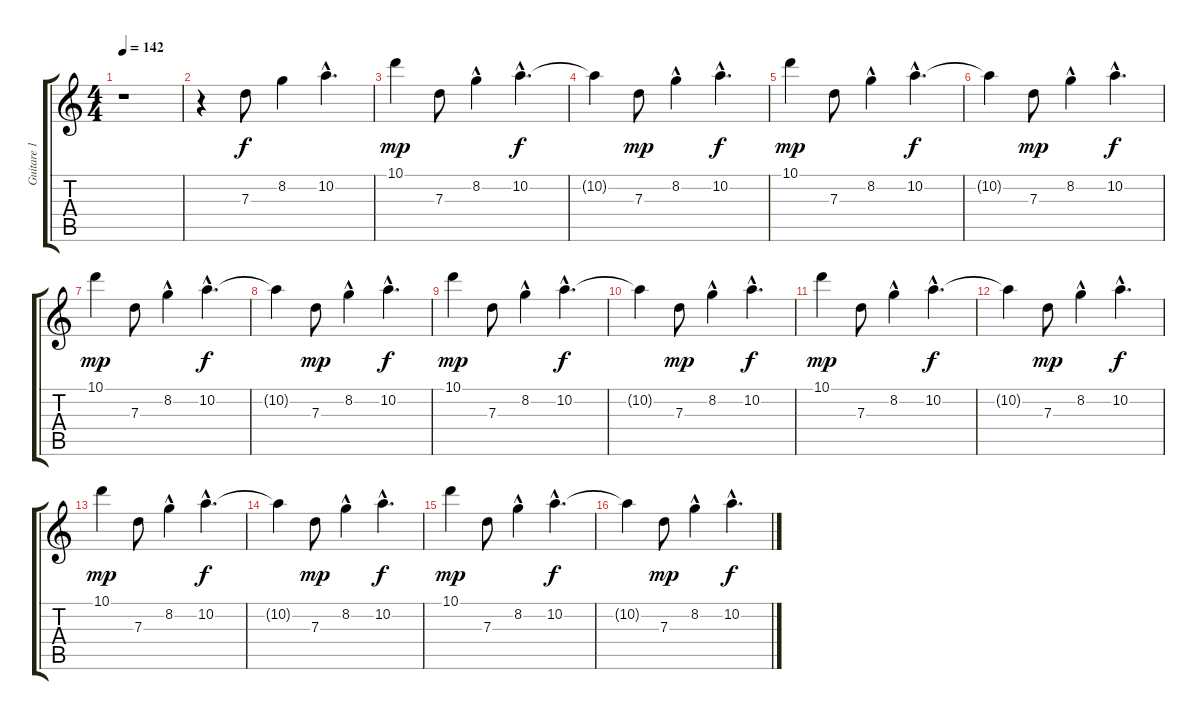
\track ("Guitare 1" "Guitare 1") {instrument acousticguitarsteel}
\staff {score tabs}
\tuning (E4 B3 G3 D3 A2 E2) {hide}
\ts (4 4)
\tempo 142
\clef g2
\ks c
r.1{dy f instrument acousticguitarsteel} |
r.4 7.3.8 8.2.4 10.2{hac}.4{d} |
10.1.4{dy mp} 7.3.8 8.2{hac}.4 10.2{hac}.4{d dy f} |
10.2{t}.4 7.3.8{dy mp} 8.2{hac}.4 10.2{hac}.4{d dy f} |
10.1.4{dy mp} 7.3.8 8.2{hac}.4 10.2{hac}.4{d dy f} |
10.2{t}.4 7.3.8{dy mp} 8.2{hac}.4 10.2{hac}.4{d dy f} |
10.1.4{dy mp} 7.3.8 8.2{hac}.4 10.2{hac}.4{d dy f} |
10.2{t}.4 7.3.8{dy mp} 8.2{hac}.4 10.2{hac}.4{d dy f} |
10.1.4{dy mp} 7.3.8 8.2{hac}.4 10.2{hac}.4{d dy f} |
10.2{t}.4 7.3.8{dy mp} 8.2{hac}.4 10.2{hac}.4{d dy f} |
10.1.4{dy mp} 7.3.8 8.2{hac}.4 10.2{hac}.4{d dy f} |
10.2{t}.4 7.3.8{dy mp} 8.2{hac}.4 10.2{hac}.4{d dy f} |
10.1.4{dy mp} 7.3.8 8.2{hac}.4 10.2{hac}.4{d dy f} |
10.2{t}.4 7.3.8{dy mp} 8.2{hac}.4 10.2{hac}.4{d dy f} |
10.1.4{dy mp} 7.3.8 8.2{hac}.4 10.2{hac}.4{d dy f} |
10.2{t}.4 7.3.8{dy mp} 8.2{hac}.4 10.2{hac}.4{d dy f}
